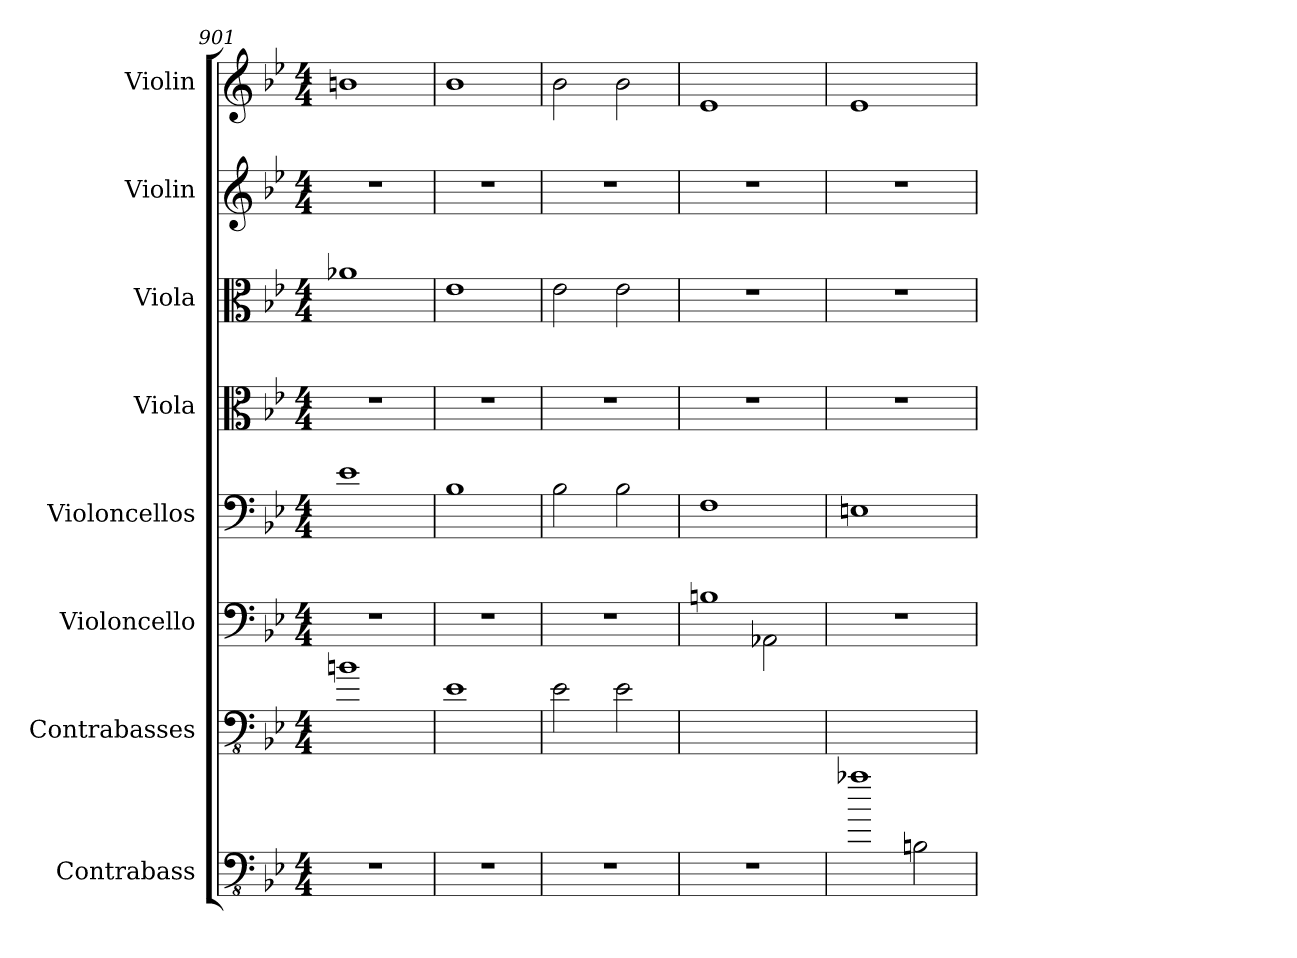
**kern	**kern	**kern	**kern	**kern	**kern	**kern	**kern
*part8	*part7	*part6	*part5	*part4	*part3	*part2	*part1
*staff8	*staff7	*staff6	*staff5	*staff4	*staff3	*staff2	*staff1
*I"Contrabass	*I"Contrabasses	*I"Violoncello	*I"Violoncellos	*I"Viola	*I"Viola	*I"Violin	*I"Violin
*I'Cb.	*I'Cbs.	*I'Vc.	*I'Vcs.	*I'Vla.	*I'Vla.	*I'Vln.	*I'Vln.
*clefFv4	*clefFv4	*clefF4	*clefF4	*clefC3	*clefC3	*clefG2	*clefG2
*ITrd7c12	*	*	*	*	*	*	*
*k[b-e-]	*k[b-e-]	*k[b-e-]	*k[b-e-]	*k[b-e-]	*k[b-e-]	*k[b-e-]	*k[b-e-]
*M4/4	*M4/4	*M4/4	*M4/4	*M4/4	*M4/4	*M4/4	*M4/4
=901	=901	=901	=901	=901	=901	=901	=901
1r	1Bn	1r	1e-	1r	1a-X	1r	1bn
=902	=902	=902	=902	=902	=902	=902	=902
1r	1E-	1r	1B-	1r	1e-	1r	1b-
=903	=903	=903	=903	=903	=903	=903	=903
1r	2E-\	1r	2B-\	1r	2e-\	1r	2b-\
.	2E-\	.	2B-\	.	2e-\	.	2b-\
=904	=904	=904	=904	=904	=904	=904	=904
*	*	*^	*	*	*	*	*
1r	1ryy	1Bn	2ryy	1F	1r	1r	1r	1e-
.	.	.	2AA-X\	.	.	.	.	.
*	*	*v	*v	*	*	*	*	*
=905	=905	=905	=905	=905	=905	=905	=905
*^	*	*	*	*	*	*	*
1A-X	2ryy	1ryy	1r	1En	1r	1r	1r	1e-
.	2BBBn\	.	.	.	.	.	.	.
*v	*v	*	*	*	*	*	*	*
=	=	=	=	=	=	=	=
*-	*-	*-	*-	*-	*-	*-	*-
